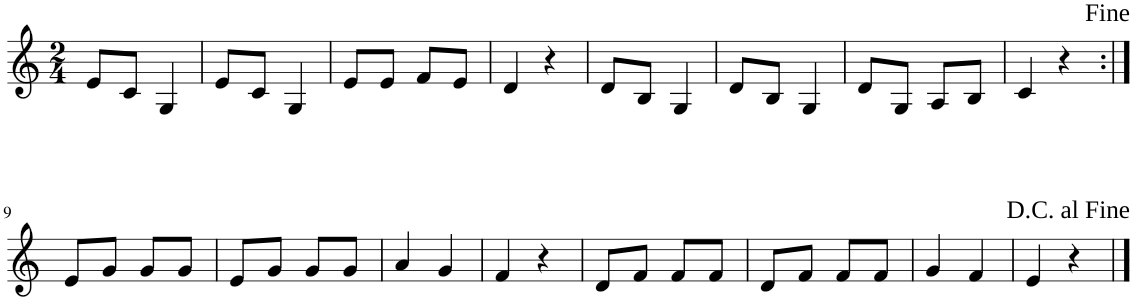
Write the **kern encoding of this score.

**kern
*part1
*staff1
*I"Voice
*clefG2
*k[]
*M2/4
=1
8e/L
8c/J
4G/
=2
8e/L
8c/J
4G/
=3
8e/L
8e/J
8f/L
8e/J
=4
4d/
4r
=5
8d/L
8B/J
4G/
=6
8d/L
8B/J
4G/
=7
8d/L
8G/J
8A/L
8B/J
=8
4c/
4r
!LO:TX:a:t=<font face="Times New Roman"/>Fine
!!LO:LB:g=z
=9:|!
8e/L
8g/J
8g/L
8g/J
=10
8e/L
8g/J
8g/L
8g/J
=11
4a/
4g/
=12
4f/
4r
=13
8d/L
8f/J
8f/L
8f/J
=14
8d/L
8f/J
8f/L
8f/J
=15
4g/
4f/
=16
4e/
4r
!LO:TX:a:t=<font face="Times New Roman"/>D.C. al Fine
==
*-
